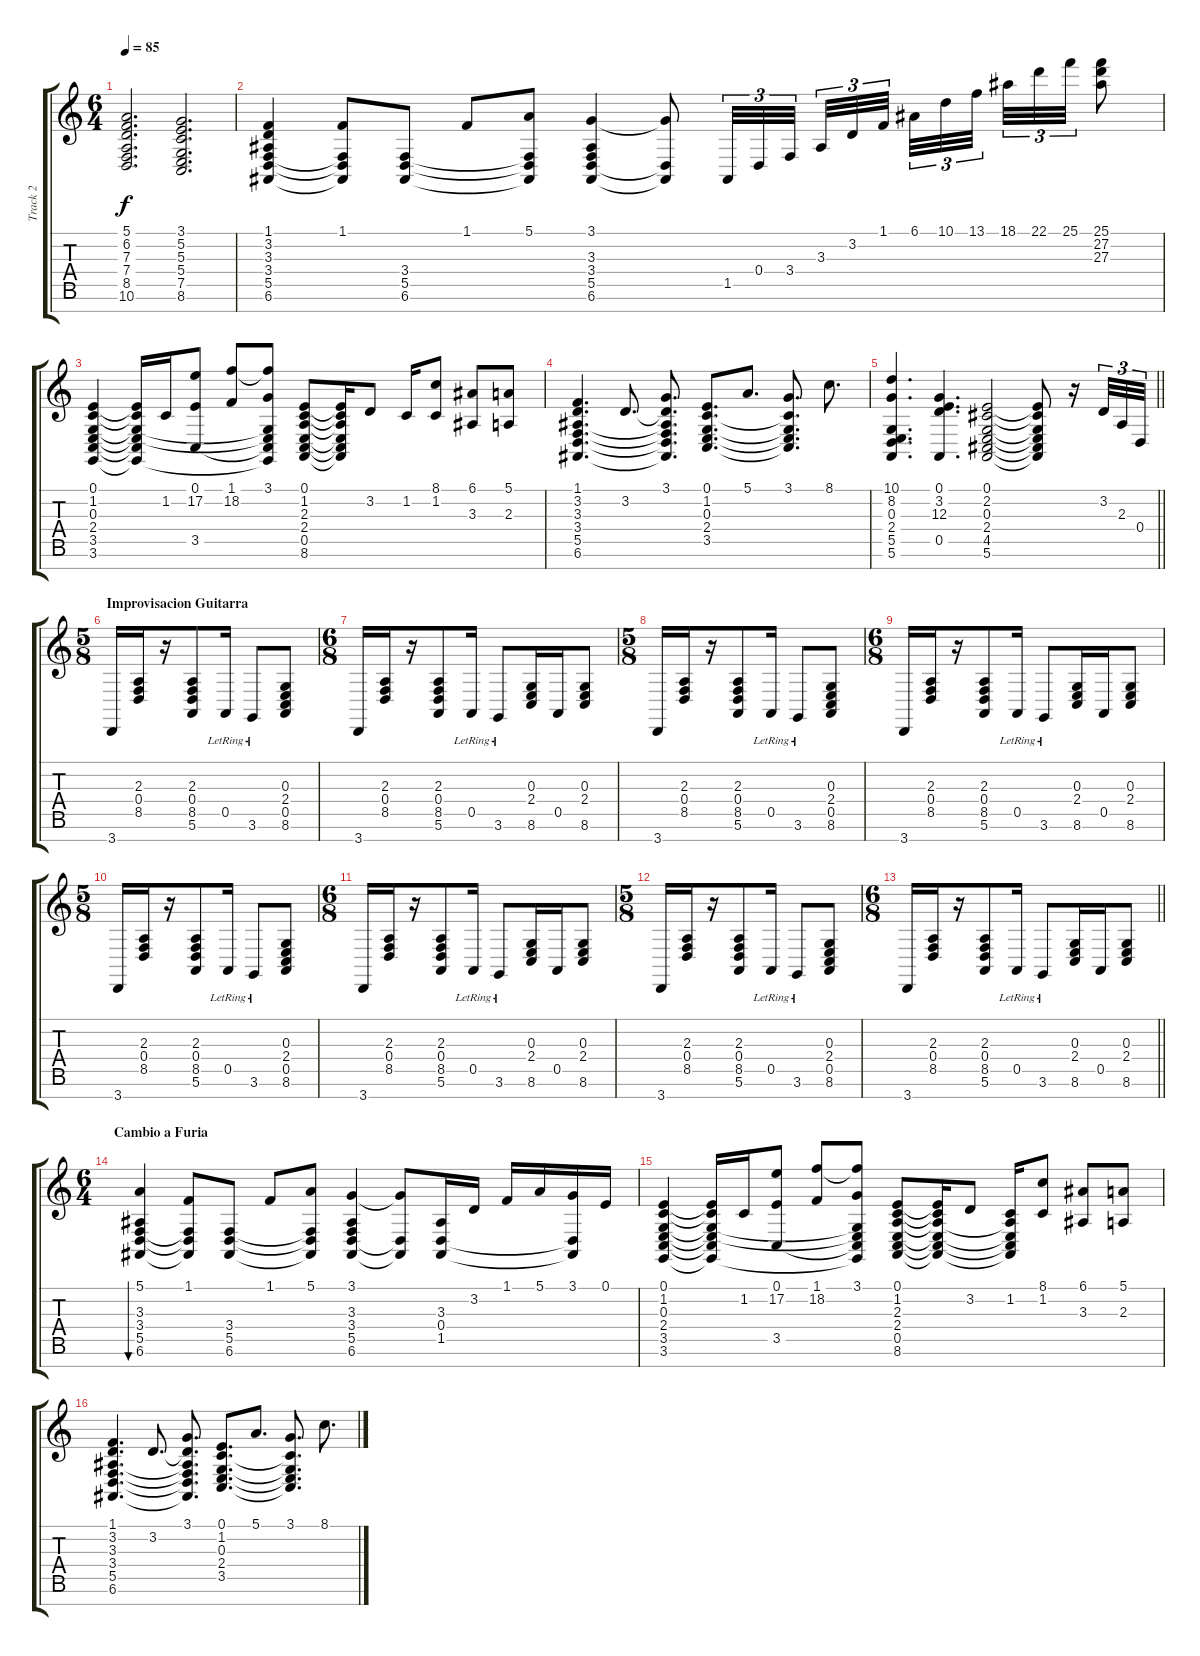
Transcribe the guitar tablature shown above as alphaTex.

\track ("Track 2" "Track 2") {instrument acousticgrandpiano}
\staff {score tabs}
\tuning (E4 B3 G3 D3 A2 E2 B1) {hide}
\ts (6 4)
\tempo 85
\clef g2
\ks c
(5.1 6.2 7.3 7.4 8.5 10.6).2{d dy f} (3.1 5.2 5.3 5.4 7.5 8.6).2{d} |
(1.1 3.2 3.3 3.4 5.5 6.6).4 (1.1 3.4{t} 5.5{t} 6.6{t}).8 (3.4 5.5 6.6).8 1.1.8 (5.1 3.4{t} 5.5{t} 6.6{t}).8 (3.1 3.3 3.4 5.5 6.6).4 (3.1{t} 5.5{t} 6.6{t}).8 1.5.32{tu (3 2)} 0.4.32{tu (3 2)} 3.4.32{tu (3 2) beam splitsecondary} 3.3.32{tu (3 2)} 3.2.32{tu (3 2)} 1.1.32{tu (3 2) beam splitsecondary} 6.1.32{tu (3 2)} 10.1.32{tu (3 2)} 13.1.32{tu (3 2) beam splitsecondary} 18.1.32{tu (3 2)} 22.1.32{tu (3 2)} 25.1.32{tu (3 2)} (25.1 27.2 27.3).8 |
(0.1 1.2 0.3 2.4 3.5 3.6).4 (0.1{t} 1.2{t} 0.3{t} 2.4{t} 3.5{t} 3.6{t}).16 1.2.16 (0.1 17.2 3.5).8 (1.1 18.2).8 (3.1 18.2{t} 0.3{t} 2.4{t} 3.5{t} 3.6{t}).8 (0.1 1.2 2.3 2.4 0.5 8.6).8 (0.1{t} 1.2{t} 2.3{t} 2.4{t} 0.5{t} 8.6{t}).16 3.2.8 1.2.16 (8.1 1.2).8 (6.1 3.3).8 (5.1 2.3).8 |
(1.1 3.2 3.3 3.4 5.5 6.6).4{d} 3.2.8{d} (3.1 3.2{t} 3.3{t} 3.4{t} 5.5{t} 6.6{t}).8{d} (0.1 1.2 0.3 2.4 3.5).8{d} 5.1.8{d} (3.1 1.2{t} 0.3{t} 2.4{t} 3.5{t}).8{d} 8.1.8{d} |
\barLineRight lightlight
(10.1 8.2 0.3 2.4 5.5 5.6).4{d} (0.1 3.2 12.3 0.5).4{d} (0.1 2.2 0.3 2.4 4.5 5.6).2 (0.1{t} 2.2{t} 0.3{t} 2.4{t} 4.5{t} 5.6{t}).8 r.16 3.2.32{tu (3 2)} 2.3.32{tu (3 2)} 0.4.32{tu (3 2)} |
\ts (5 8)
\section ("" "Improvisacion Guitarra")
3.7.16 (2.3 0.4 8.5).16 r.16 (2.3 0.4 8.5 5.6).8 0.5{lr}.16 3.6{lr}.8 (0.3 2.4 0.5 8.6).8 |
\ts (6 8)
3.7.16 (2.3 0.4 8.5).16 r.16 (2.3 0.4 8.5 5.6).8 0.5{lr}.16 3.6{lr}.8 (0.3 2.4 8.6).16 0.5.16 (0.3 2.4 8.6).8 |
\ts (5 8)
3.7.16 (2.3 0.4 8.5).16 r.16 (2.3 0.4 8.5 5.6).8 0.5{lr}.16 3.6{lr}.8 (0.3 2.4 0.5 8.6).8 |
\ts (6 8)
3.7.16 (2.3 0.4 8.5).16 r.16 (2.3 0.4 8.5 5.6).8 0.5{lr}.16 3.6{lr}.8 (0.3 2.4 8.6).16 0.5.16 (0.3 2.4 8.6).8 |
\ts (5 8)
3.7.16 (2.3 0.4 8.5).16 r.16 (2.3 0.4 8.5 5.6).8 0.5{lr}.16 3.6{lr}.8 (0.3 2.4 0.5 8.6).8 |
\ts (6 8)
3.7.16 (2.3 0.4 8.5).16 r.16 (2.3 0.4 8.5 5.6).8 0.5{lr}.16 3.6{lr}.8 (0.3 2.4 8.6).16 0.5.16 (0.3 2.4 8.6).8 |
\ts (5 8)
3.7.16 (2.3 0.4 8.5).16 r.16 (2.3 0.4 8.5 5.6).8 0.5{lr}.16 3.6{lr}.8 (0.3 2.4 0.5 8.6).8 |
\ts (6 8)
\barLineRight lightlight
3.7.16 (2.3 0.4 8.5).16 r.16 (2.3 0.4 8.5 5.6).8 0.5{lr}.16 3.6{lr}.8 (0.3 2.4 8.6).16 0.5.16 (0.3 2.4 8.6).8 |
\ts (6 4)
\section ("" "Cambio a Furia")
(5.1 3.3 3.4 5.5 6.6).4{bu 240} (1.1 3.4{t} 5.5{t} 6.6{t}).8 (3.4 5.5 6.6).8 1.1.8 (5.1 3.4{t} 5.5{t} 6.6{t}).8 (3.1 3.3 3.4 5.5 6.6).4 (3.1{t} 5.5{t} 6.6{t}).8 (3.3 0.4 1.5).16 3.2.16 1.1.16 5.1.16 (3.1 0.4{t} 1.5{t}).16 0.1.16 |
(0.1 1.2 0.3 2.4 3.5 3.6).4 (0.1{t} 1.2{t} 0.3{t} 2.4{t} 3.5{t} 3.6{t}).16 1.2.16 (0.1 17.2 3.5).8 (1.1 18.2).8 (3.1 18.2{t} 0.3{t} 2.4{t} 3.5{t} 3.6{t}).8 (0.1 1.2 2.3 2.4 0.5 8.6).8 (0.1{t} 1.2{t} 2.3{t} 2.4{t} 0.5{t} 8.6{t}).16 3.2.8 (1.2 2.3{t} 2.4{t} 0.5{t} 8.6{t}).16 (8.1 1.2).8 (6.1 3.3).8 (5.1 2.3).8 |
(1.1 3.2 3.3 3.4 5.5 6.6).4{d} 3.2.8{d} (3.1 3.2{t} 3.3{t} 3.4{t} 5.5{t} 6.6{t}).8{d} (0.1 1.2 0.3 2.4 3.5).8{d} 5.1.8{d} (3.1 1.2{t} 0.3{t} 2.4{t} 3.5{t}).8{d} 8.1.8{d}
